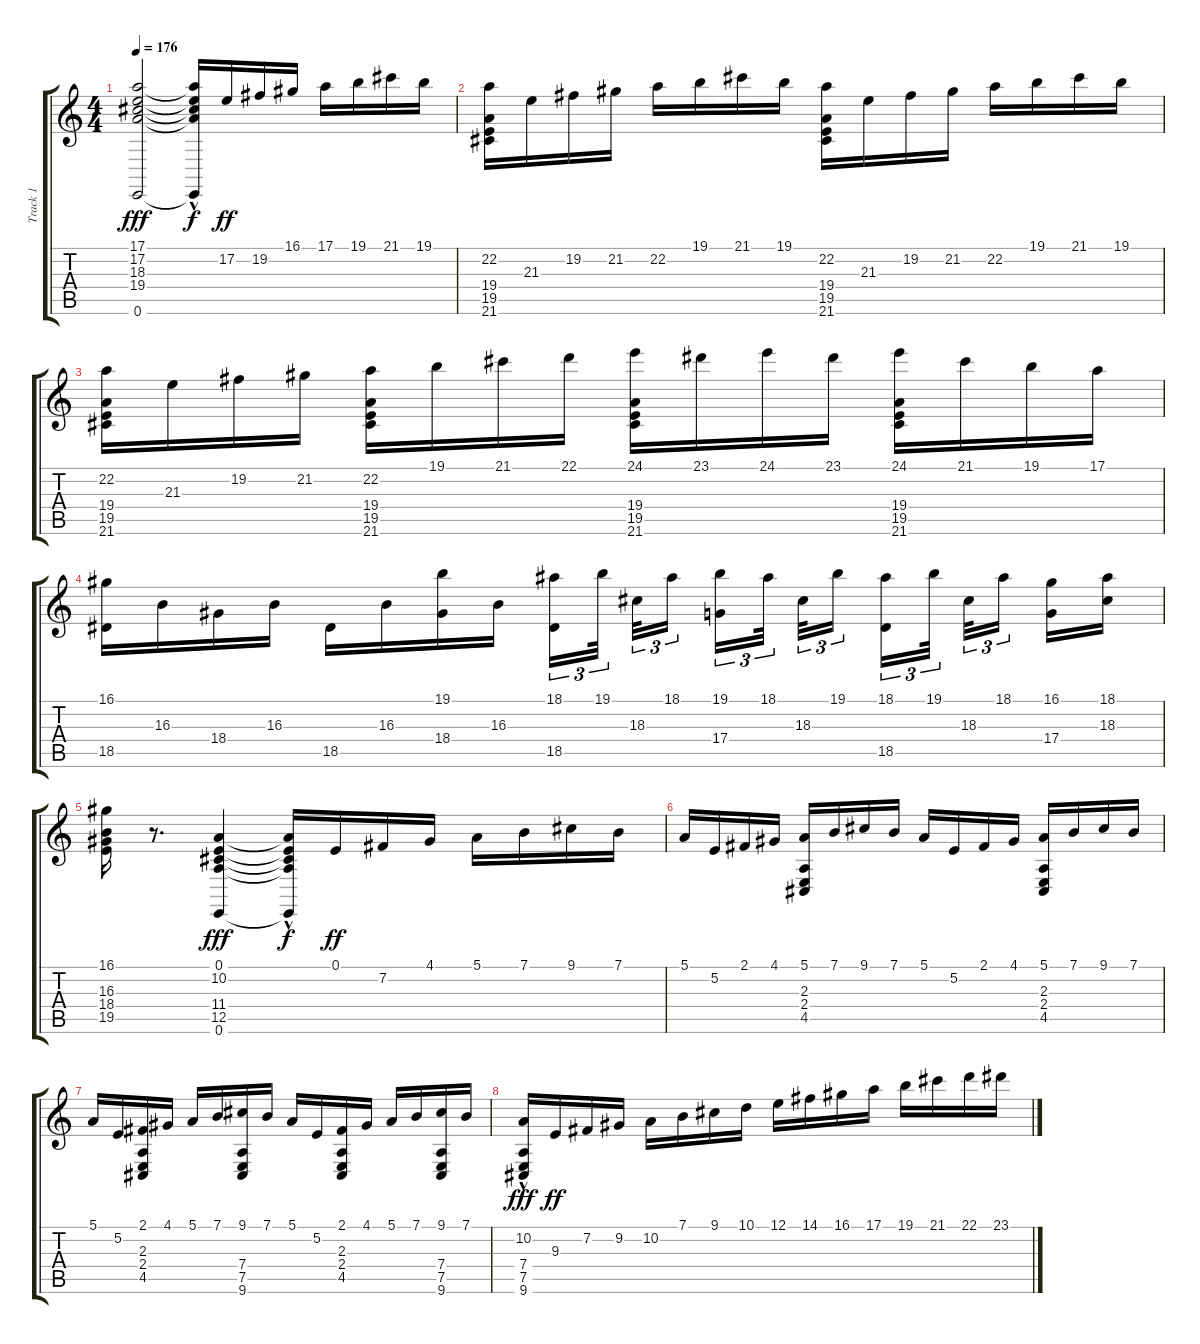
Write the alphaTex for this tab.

\track ("Track 1" "Track 1") {instrument acousticgrandpiano}
\staff {score tabs}
\tuning (E4 B3 G3 D3 A2 E2) {hide}
\ts (4 4)
\tempo 176
\clef g2
\ks c
(17.1 17.2 18.3 19.4 0.6).2{dy fff} (17.1{t} 17.2{t} 18.3{t} 19.4{t} 0.6{hac t}).16{dy f} 17.2.16{dy ff} 19.2.16 16.1.16 17.1.16 19.1.16 21.1.16 19.1.16 |
(22.2 19.4 19.5 21.6).16 21.3.16 19.2.16 21.2.16 22.2.16 19.1.16 21.1.16 19.1.16 (22.2 19.4 19.5 21.6).16 21.3.16 19.2.16 21.2.16 22.2.16 19.1.16 21.1.16 19.1.16 |
(22.2 19.4 19.5 21.6).16 21.3.16 19.2.16 21.2.16 (22.2 19.4 19.5 21.6).16 19.1.16 21.1.16 22.1.16 (24.1 19.4 19.5 21.6).16 23.1.16 24.1.16 23.1.16 (24.1 19.4 19.5 21.6).16 21.1.16 19.1.16 17.1.16 |
(16.1 18.5).16 16.3.16 18.4.16 16.3.16 18.5.16 16.3.16 (19.1 18.4).16 16.3.16 (18.1 18.5).16{tu (3 2)} 19.1.32{tu (3 2)} 18.3.32{tu (3 2)} 18.1.16{tu (3 2)} (19.1 17.4).16{tu (3 2)} 18.1.32{tu (3 2)} 18.3.32{tu (3 2)} 19.1.16{tu (3 2)} (18.1 18.5).16{tu (3 2)} 19.1.32{tu (3 2)} 18.3.32{tu (3 2)} 18.1.16{tu (3 2)} (16.1 17.4).16 (18.1 18.3).16 |
(16.1 16.3 18.4 19.5).16 r.8{d} (0.1 10.2 11.4 12.5 0.6).4{dy fff} (0.1{t} 10.2{t} 11.4{t} 12.5{t} 0.6{hac t}).16{dy f} 0.1.16{dy ff} 7.2.16 4.1.16 5.1.16 7.1.16 9.1.16 7.1.16 |
5.1.16 5.2.16 2.1.16 4.1.16 (5.1 2.3 2.4 4.5).16 7.1.16 9.1.16 7.1.16 5.1.16 5.2.16 2.1.16 4.1.16 (5.1 2.3 2.4 4.5).16 7.1.16 9.1.16 7.1.16 |
5.1.16 5.2.16 (2.1 2.3 2.4 4.5).16 4.1.16 5.1.16 7.1.16 (9.1 7.4 7.5 9.6).16 7.1.16 5.1.16 5.2.16 (2.1 2.3 2.4 4.5).16 4.1.16 5.1.16 7.1.16 (9.1 7.4 7.5 9.6).16 7.1.16 |
(10.2 7.4{hac} 7.5{hac} 9.6{hac}).16{dy fff} 9.3.16{dy ff} 7.2.16 9.2.16 10.2.16 7.1.16 9.1.16 10.1.16 12.1.16 14.1.16 16.1.16 17.1.16 19.1.16 21.1.16 22.1.16 23.1.16
